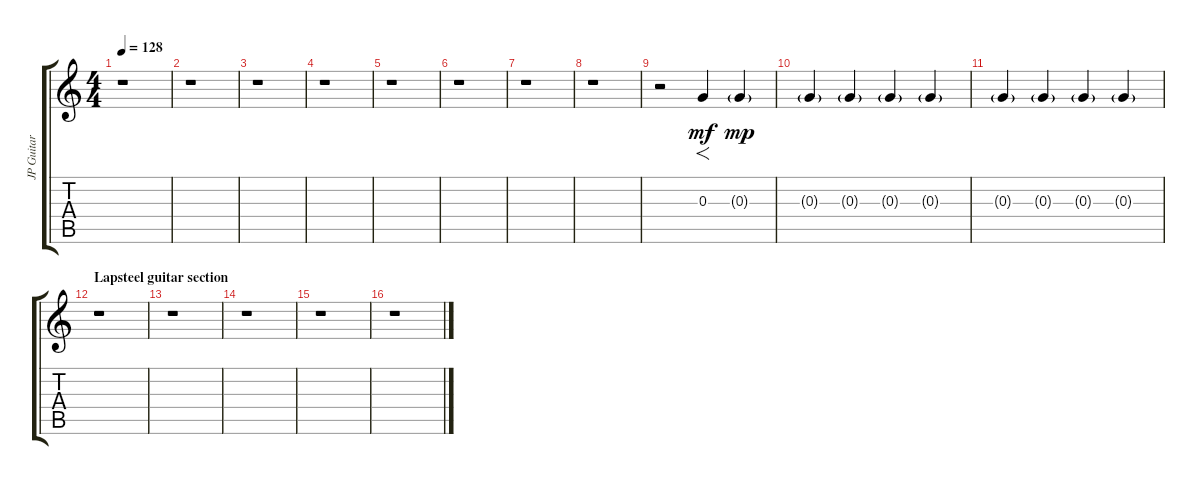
\track ("JP Guitar 1" "JP Guitar ") {instrument distortionguitar}
\staff {score tabs}
\tuning (E4 B3 G3 D3 A2 E2) {hide}
\ts (4 4)
\tempo 128
\clef g2
\ks c
r.1{dy mp} |
r.1 |
r.1 |
r.1 |
r.1 |
r.1 |
r.1 |
r.1 |
r.2{instrument seashore} 0.3.4{f dy mf} 0.3{g}.4{dy mp} |
0.3{g}.4 0.3{g}.4 0.3{g}.4 0.3{g}.4 |
0.3{g}.4 0.3{g}.4 0.3{g}.4 0.3{g}.4 |
\section ("" "Lapsteel guitar section")
r.1 |
r.1 |
r.1 |
r.1 |
r.1
